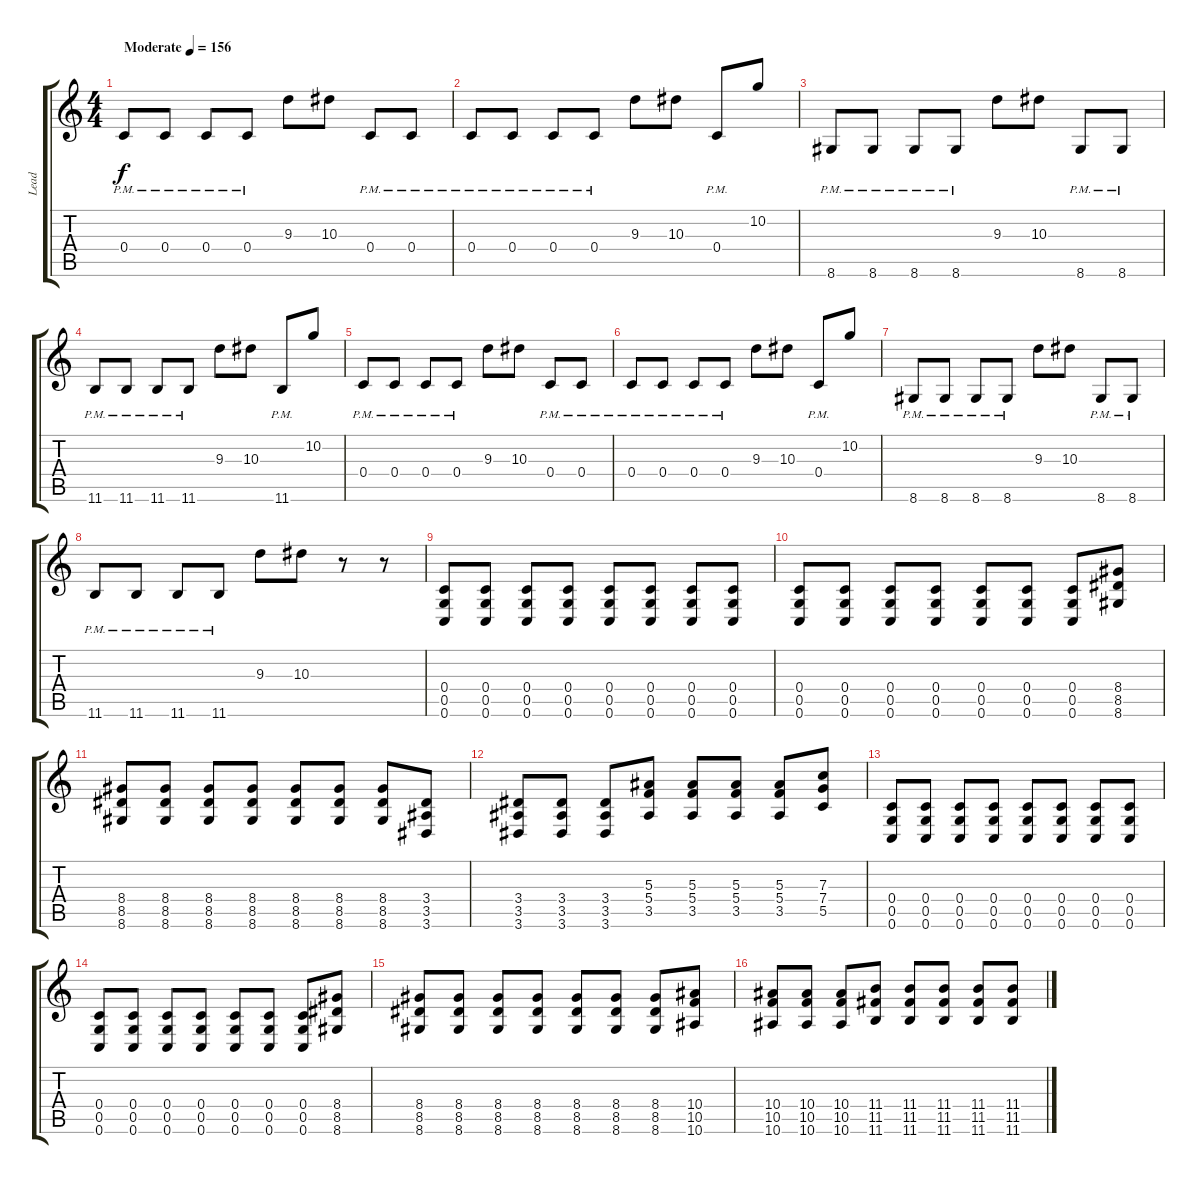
\track ("Lead" "Lead") {instrument distortionguitar}
\staff {score tabs}
\tuning (D4 A3 F3 C3 G2 C2) {hide}
\ts (4 4)
\tempo (156 "Moderate")
\clef g2
\ks c
0.4{pm}.8{dy f volume 9 instrument distortionguitar} 0.4{pm}.8 0.4{pm}.8 0.4{pm}.8 9.3.8 10.3.8 0.4{pm}.8 0.4{pm}.8 |
0.4{pm}.8 0.4{pm}.8 0.4{pm}.8 0.4{pm}.8 9.3.8 10.3.8 0.4{pm}.8 10.2.8 |
8.6{pm}.8 8.6{pm}.8 8.6{pm}.8 8.6{pm}.8 9.3.8 10.3.8 8.6{pm}.8 8.6{pm}.8 |
11.6{pm}.8 11.6{pm}.8 11.6{pm}.8 11.6{pm}.8 9.3.8 10.3.8 11.6{pm}.8 10.2.8 |
0.4{pm}.8 0.4{pm}.8 0.4{pm}.8 0.4{pm}.8 9.3.8 10.3.8 0.4{pm}.8 0.4{pm}.8 |
0.4{pm}.8 0.4{pm}.8 0.4{pm}.8 0.4{pm}.8 9.3.8 10.3.8 0.4{pm}.8 10.2.8 |
8.6{pm}.8 8.6{pm}.8 8.6{pm}.8 8.6{pm}.8 9.3.8 10.3.8 8.6{pm}.8 8.6{pm}.8 |
11.6{pm}.8 11.6{pm}.8 11.6{pm}.8 11.6{pm}.8 9.3.8 10.3.8 r.8 r.8 |
(0.4 0.5 0.6).8{volume 15} (0.4 0.5 0.6).8 (0.4 0.5 0.6).8 (0.4 0.5 0.6).8 (0.4 0.5 0.6).8 (0.4 0.5 0.6).8 (0.4 0.5 0.6).8 (0.4 0.5 0.6).8 |
(0.4 0.5 0.6).8 (0.4 0.5 0.6).8 (0.4 0.5 0.6).8 (0.4 0.5 0.6).8 (0.4 0.5 0.6).8 (0.4 0.5 0.6).8 (0.4 0.5 0.6).8 (8.4 8.5 8.6).8 |
(8.4 8.5 8.6).8 (8.4 8.5 8.6).8 (8.4 8.5 8.6).8 (8.4 8.5 8.6).8 (8.4 8.5 8.6).8 (8.4 8.5 8.6).8 (8.4 8.5 8.6).8 (3.4 3.5 3.6).8 |
(3.4 3.5 3.6).8 (3.4 3.5 3.6).8 (3.4 3.5 3.6).8 (5.3 5.4 3.5).8 (5.3 5.4 3.5).8 (5.3 5.4 3.5).8 (5.3 5.4 3.5).8 (7.3 7.4 5.5).8 |
(0.4 0.5 0.6).8 (0.4 0.5 0.6).8 (0.4 0.5 0.6).8 (0.4 0.5 0.6).8 (0.4 0.5 0.6).8 (0.4 0.5 0.6).8 (0.4 0.5 0.6).8 (0.4 0.5 0.6).8 |
(0.4 0.5 0.6).8 (0.4 0.5 0.6).8 (0.4 0.5 0.6).8 (0.4 0.5 0.6).8 (0.4 0.5 0.6).8 (0.4 0.5 0.6).8 (0.4 0.5 0.6).8 (8.4 8.5 8.6).8 |
(8.4 8.5 8.6).8 (8.4 8.5 8.6).8 (8.4 8.5 8.6).8 (8.4 8.5 8.6).8 (8.4 8.5 8.6).8 (8.4 8.5 8.6).8 (8.4 8.5 8.6).8 (10.4 10.5 10.6).8 |
(10.4 10.5 10.6).8 (10.4 10.5 10.6).8 (10.4 10.5 10.6).8 (11.4 11.5 11.6).8 (11.4 11.5 11.6).8 (11.4 11.5 11.6).8 (11.4 11.5 11.6).8 (11.4 11.5 11.6).8
